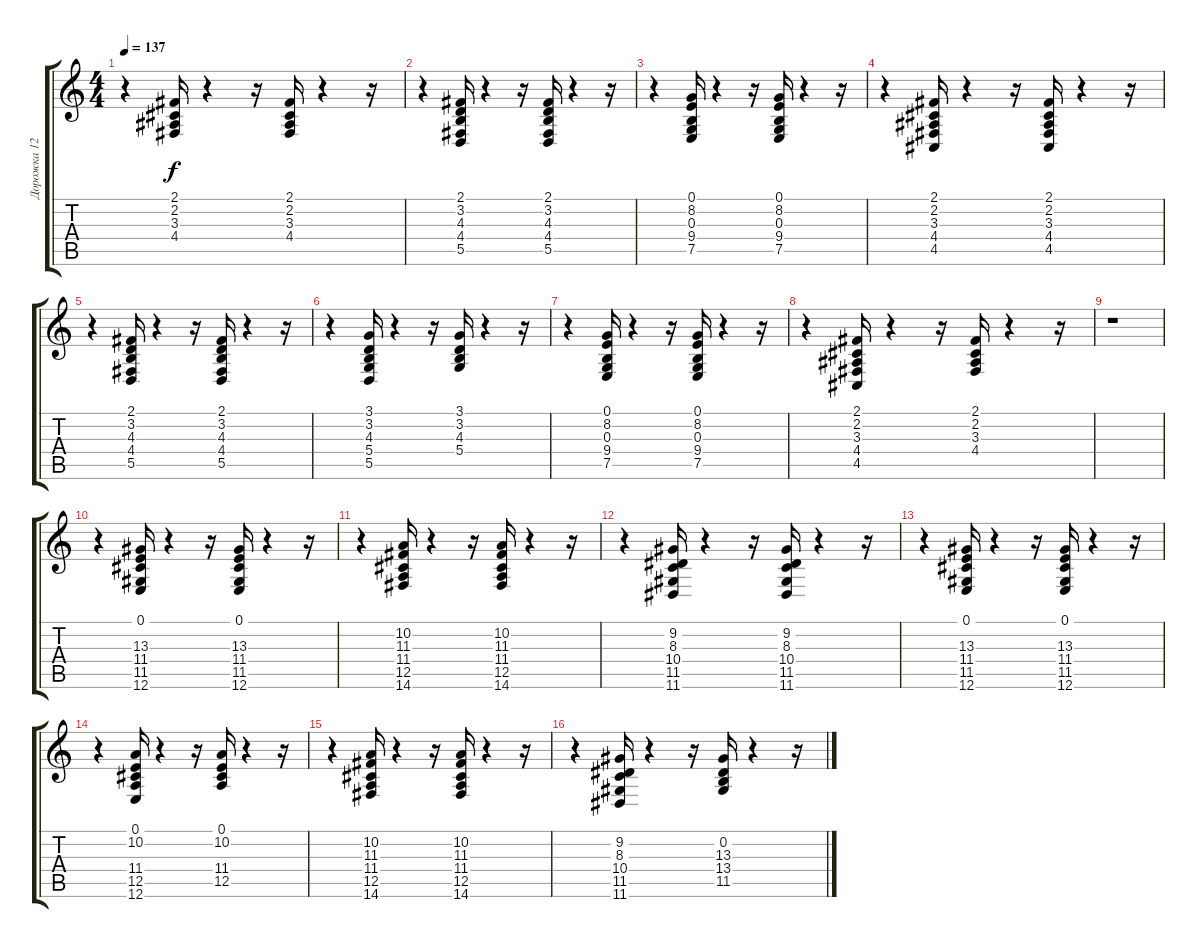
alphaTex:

\track ("Дорожка 12" "Дорожка 12") {instrument clavinet}
\staff {score tabs}
\tuning (E4 B3 G3 D3 A2 E2) {hide}
\ts (4 4)
\tempo 137
\clef g2
\ks c
r.4{dy f} (2.1 2.2 3.3 4.4).16 r.4 r.16 (2.1 2.2 3.3 4.4).16 r.4 r.16 |
r.4 (2.1 3.2 4.3 4.4 5.5).16 r.4 r.16 (2.1 3.2 4.3 4.4 5.5).16 r.4 r.16 |
r.4 (0.1 8.2 0.3 9.4 7.5).16 r.4 r.16 (0.1 8.2 0.3 9.4 7.5).16 r.4 r.16 |
r.4 (2.1 2.2 3.3 4.4 4.5).16 r.4 r.16 (2.1 2.2 3.3 4.4 4.5).16 r.4 r.16 |
r.4 (2.1 3.2 4.3 4.4 5.5).16 r.4 r.16 (2.1 3.2 4.3 4.4 5.5).16 r.4 r.16 |
r.4 (3.1 3.2 4.3 5.4 5.5).16 r.4 r.16 (3.1 3.2 4.3 5.4).16 r.4 r.16 |
r.4 (0.1 8.2 0.3 9.4 7.5).16 r.4 r.16 (0.1 8.2 0.3 9.4 7.5).16 r.4 r.16 |
r.4 (2.1 2.2 3.3 4.4 4.5).16 r.4 r.16 (2.1 2.2 3.3 4.4).16 r.4 r.16 |
r.1 |
r.4 (0.1 13.3 11.4 11.5 12.6).16 r.4 r.16 (0.1 13.3 11.4 11.5 12.6).16 r.4 r.16 |
r.4 (10.2 11.3 11.4 12.5 14.6).16 r.4 r.16 (10.2 11.3 11.4 12.5 14.6).16 r.4 r.16 |
r.4 (9.2 8.3 10.4 11.5 11.6).16 r.4 r.16 (9.2 8.3 10.4 11.5 11.6).16 r.4 r.16 |
r.4 (0.1 13.3 11.4 11.5 12.6).16 r.4 r.16 (0.1 13.3 11.4 11.5 12.6).16 r.4 r.16 |
r.4 (0.1 10.2 11.4 12.5 12.6).16 r.4 r.16 (0.1 10.2 11.4 12.5).16 r.4 r.16 |
r.4 (10.2 11.3 11.4 12.5 14.6).16 r.4 r.16 (10.2 11.3 11.4 12.5 14.6).16 r.4 r.16 |
r.4 (9.2 8.3 10.4 11.5 11.6).16 r.4 r.16 (0.2 13.3 13.4 11.5).16 r.4 r.16
